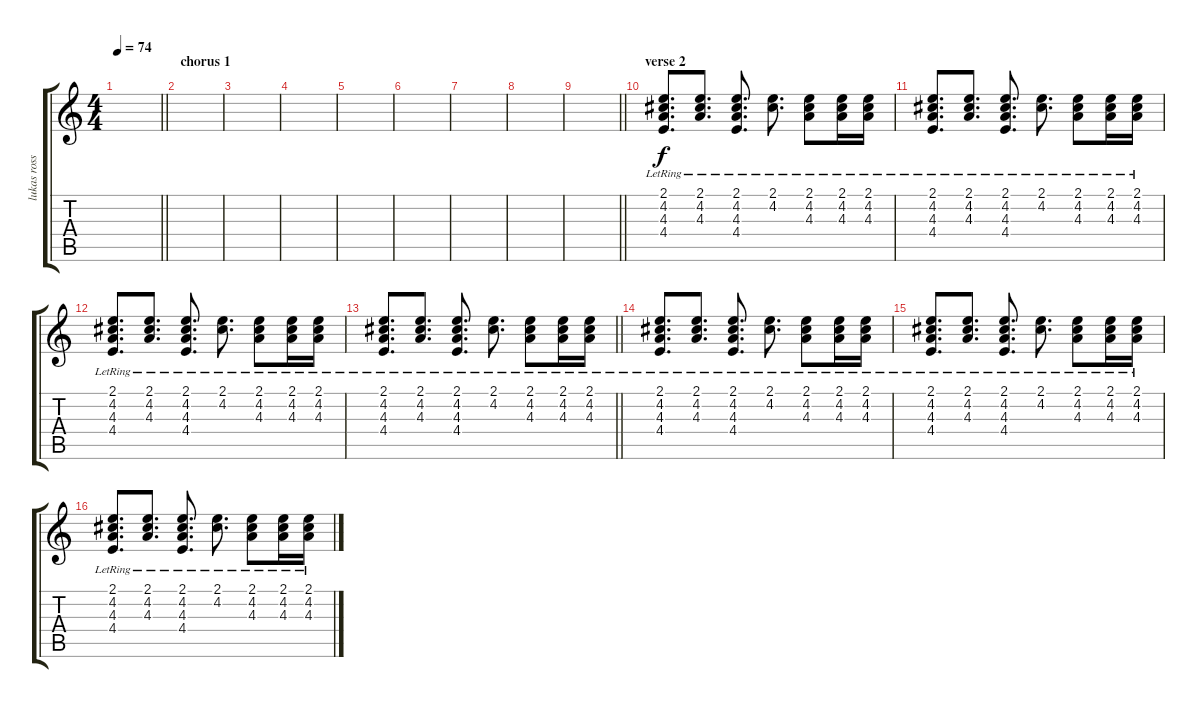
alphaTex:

\track ("lukas rossi - clean 1" "lukas ross") {instrument electricguitarclean}
\staff {score tabs}
\tuning (D4 A3 F3 C3 G2 D2) {hide}
\ts (4 4)
\tempo 74
\clef g2
\barLineRight lightlight
\ks c
|
\section ("" "chorus 1")
|
|
|
|
|
|
|
\barLineRight lightlight
|
\section ("" "verse 2")
(2.1{lr} 4.2{lr} 4.3{lr} 4.4{lr}).8{d} (2.1{lr} 4.2{lr} 4.3{lr}).8{d} (2.1{lr} 4.2{lr} 4.3{lr} 4.4{lr}).8{d} (2.1{lr} 4.2{lr}).8{d} (2.1{lr} 4.2{lr} 4.3{lr}).8 (2.1{lr} 4.2{lr} 4.3{lr}).16 (2.1{lr} 4.2{lr} 4.3{lr}).16 |
(2.1{lr} 4.2{lr} 4.3{lr} 4.4{lr}).8{d} (2.1{lr} 4.2{lr} 4.3{lr}).8{d} (2.1{lr} 4.2{lr} 4.3{lr} 4.4{lr}).8{d} (2.1{lr} 4.2{lr}).8{d} (2.1{lr} 4.2{lr} 4.3{lr}).8 (2.1{lr} 4.2{lr} 4.3{lr}).16 (2.1{lr} 4.2{lr} 4.3{lr}).16 |
(2.1{lr} 4.2{lr} 4.3{lr} 4.4{lr}).8{d} (2.1{lr} 4.2{lr} 4.3{lr}).8{d} (2.1{lr} 4.2{lr} 4.3{lr} 4.4{lr}).8{d} (2.1{lr} 4.2{lr}).8{d} (2.1{lr} 4.2{lr} 4.3{lr}).8 (2.1{lr} 4.2{lr} 4.3{lr}).16 (2.1{lr} 4.2{lr} 4.3{lr}).16 |
\barLineRight lightlight
(2.1{lr} 4.2{lr} 4.3{lr} 4.4{lr}).8{d} (2.1{lr} 4.2{lr} 4.3{lr}).8{d} (2.1{lr} 4.2{lr} 4.3{lr} 4.4{lr}).8{d} (2.1{lr} 4.2{lr}).8{d} (2.1{lr} 4.2{lr} 4.3{lr}).8 (2.1{lr} 4.2{lr} 4.3{lr}).16 (2.1{lr} 4.2{lr} 4.3{lr}).16 |
(2.1{lr} 4.2{lr} 4.3{lr} 4.4{lr}).8{d} (2.1{lr} 4.2{lr} 4.3{lr}).8{d} (2.1{lr} 4.2{lr} 4.3{lr} 4.4{lr}).8{d} (2.1{lr} 4.2{lr}).8{d} (2.1{lr} 4.2{lr} 4.3{lr}).8 (2.1{lr} 4.2{lr} 4.3{lr}).16 (2.1{lr} 4.2{lr} 4.3{lr}).16 |
(2.1{lr} 4.2{lr} 4.3{lr} 4.4{lr}).8{d} (2.1{lr} 4.2{lr} 4.3{lr}).8{d} (2.1{lr} 4.2{lr} 4.3{lr} 4.4{lr}).8{d} (2.1{lr} 4.2{lr}).8{d} (2.1{lr} 4.2{lr} 4.3{lr}).8 (2.1{lr} 4.2{lr} 4.3{lr}).16 (2.1{lr} 4.2{lr} 4.3{lr}).16 |
(2.1{lr} 4.2{lr} 4.3{lr} 4.4{lr}).8{d} (2.1{lr} 4.2{lr} 4.3{lr}).8{d} (2.1{lr} 4.2{lr} 4.3{lr} 4.4{lr}).8{d} (2.1{lr} 4.2{lr}).8{d} (2.1{lr} 4.2{lr} 4.3{lr}).8 (2.1{lr} 4.2{lr} 4.3{lr}).16 (2.1{lr} 4.2{lr} 4.3{lr}).16
